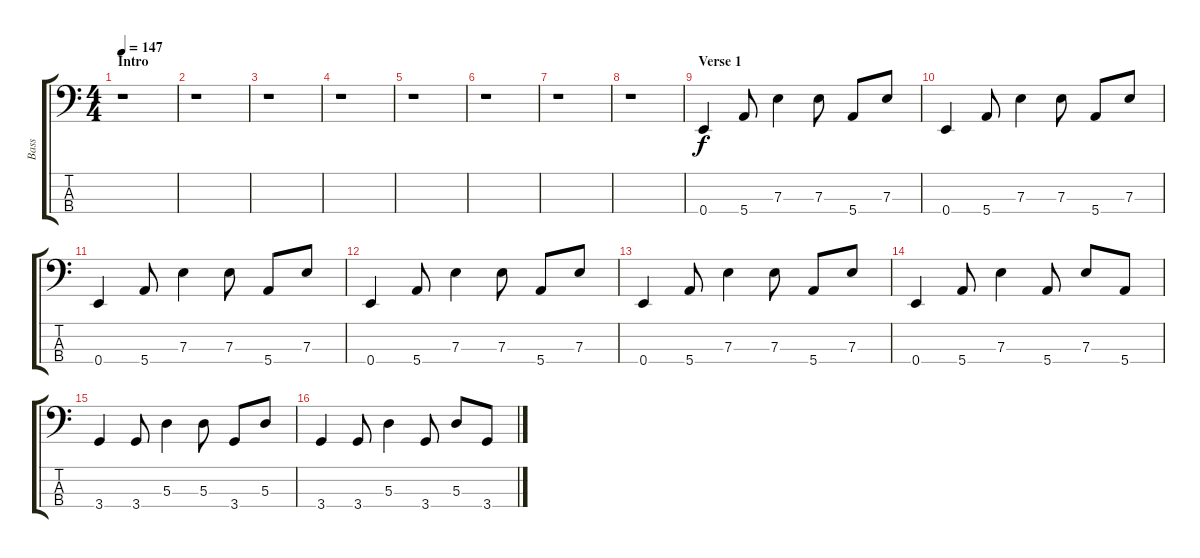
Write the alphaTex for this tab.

\track ("Bass" "Bass") {instrument electricbassfinger}
\staff {score tabs}
\tuning (G2 D2 A1 E1) {hide}
\ts (4 4)
\section ("" "Intro")
\tempo 147
\clef f4
\ks c
r.1{dy f instrument electricbassfinger} |
r.1 |
r.1 |
r.1 |
r.1 |
r.1 |
r.1 |
r.1 |
\section ("" "Verse 1")
0.4.4 5.4.8 7.3.4 7.3.8 5.4.8 7.3.8 |
0.4.4 5.4.8 7.3.4 7.3.8 5.4.8 7.3.8 |
0.4.4 5.4.8 7.3.4 7.3.8 5.4.8 7.3.8 |
0.4.4 5.4.8 7.3.4 7.3.8 5.4.8 7.3.8 |
0.4.4 5.4.8 7.3.4 7.3.8 5.4.8 7.3.8 |
0.4.4 5.4.8 7.3.4 5.4.8 7.3.8 5.4.8 |
3.4.4 3.4.8 5.3.4 5.3.8 3.4.8 5.3.8 |
3.4.4 3.4.8 5.3.4 3.4.8 5.3.8 3.4.8
